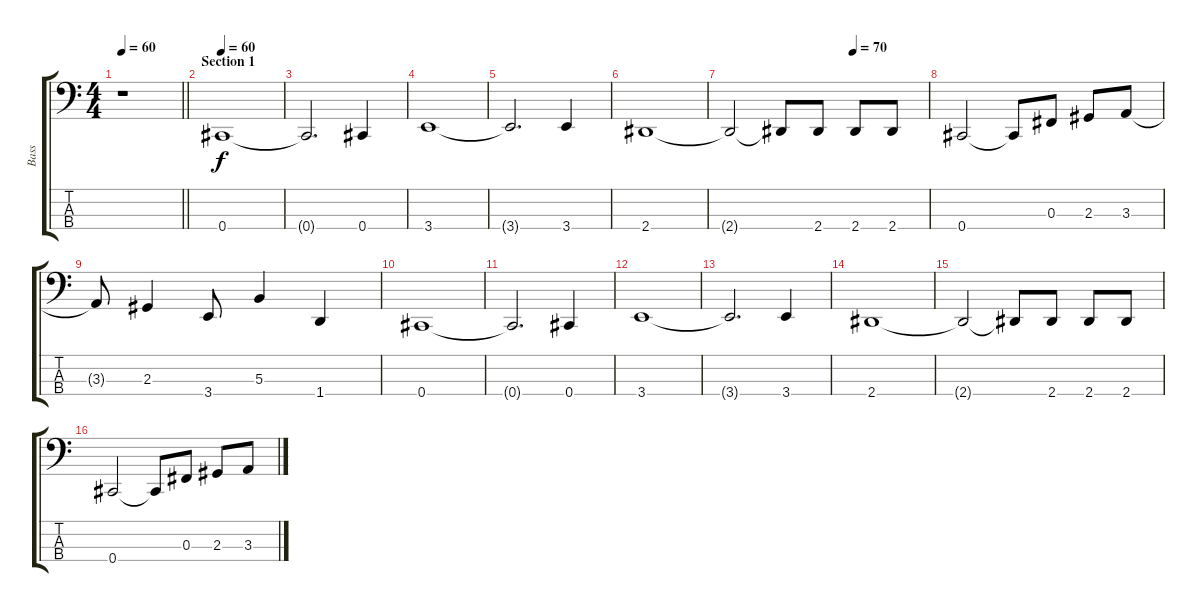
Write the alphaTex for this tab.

\track ("Bass" "Bass") {instrument electricbasspick}
\staff {score tabs}
\tuning (E2 B1 Gb1 Db1) {hide}
\ts (4 4)
\tempo 60
\tempo 40
\tempo 60
\clef f4
\barLineRight lightlight
\ks c
r.1{dy f instrument electricbasspick} |
\section ("" "Section 1")
\tempo 60
0.4.1 |
0.4{t}.2{d} 0.4.4 |
3.4.1 |
3.4{t}.2{d} 3.4.4 |
2.4.1 |
\tempo (70 0.625)
2.4{t}.2 2.4{t}.8 2.4.8 2.4.8 2.4.8 |
0.4.2 0.4{t}.8 0.3.8 2.3.8 3.3.8 |
3.3{t}.8 2.3.4 3.4.8 5.3.4 1.4.4 |
0.4.1 |
0.4{t}.2{d} 0.4.4 |
3.4.1 |
3.4{t}.2{d} 3.4.4 |
2.4.1 |
2.4{t}.2 2.4{t}.8 2.4.8 2.4.8 2.4.8 |
0.4.2 0.4{t}.8 0.3.8 2.3.8 3.3.8
